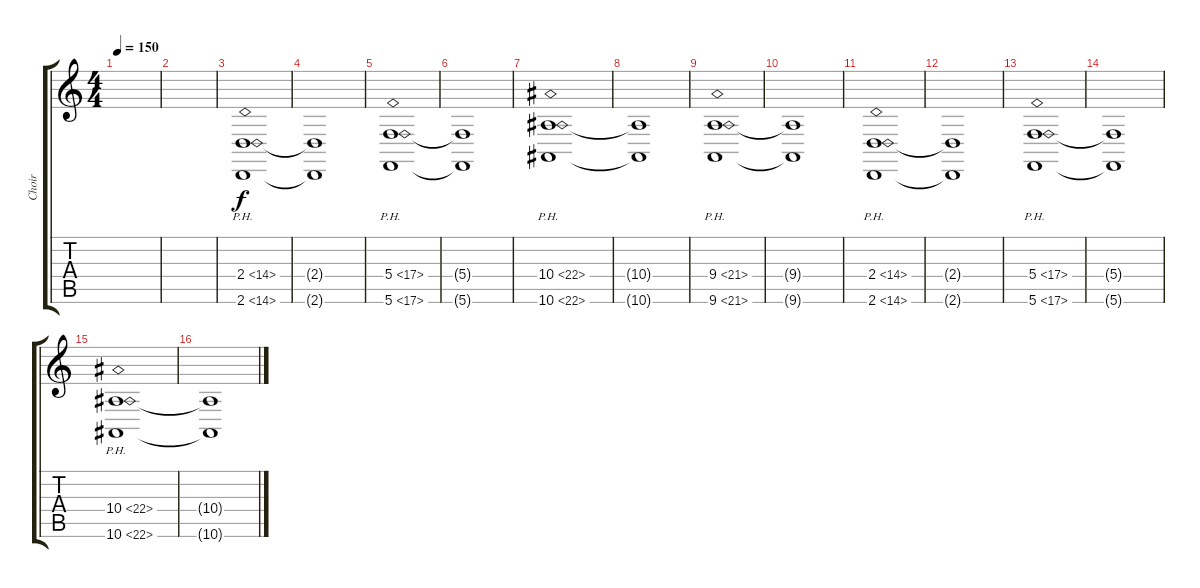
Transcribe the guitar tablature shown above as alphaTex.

\track ("Choir" "Choir") {instrument choiraahs}
\staff {score tabs}
\tuning (D4 A3 F3 C3 G2 C2) {hide}
\ts (4 4)
\tempo 150
\clef g2
\ks c
|
|
(2.4{ph 12} 2.6{ph 12}).1 |
(2.4{t} 2.6{t}).1 |
(5.4{ph 12} 5.6{ph 12}).1 |
(5.4{t} 5.6{t}).1 |
(10.4{ph 12} 10.6{ph 12}).1 |
(10.4{t} 10.6{t}).1 |
(9.4{ph 12} 9.6{ph 12}).1 |
(9.4{t} 9.6{t}).1 |
(2.4{ph 12} 2.6{ph 12}).1 |
(2.4{t} 2.6{t}).1 |
(5.4{ph 12} 5.6{ph 12}).1 |
(5.4{t} 5.6{t}).1 |
(10.4{ph 12} 10.6{ph 12}).1 |
(10.4{t} 10.6{t}).1
